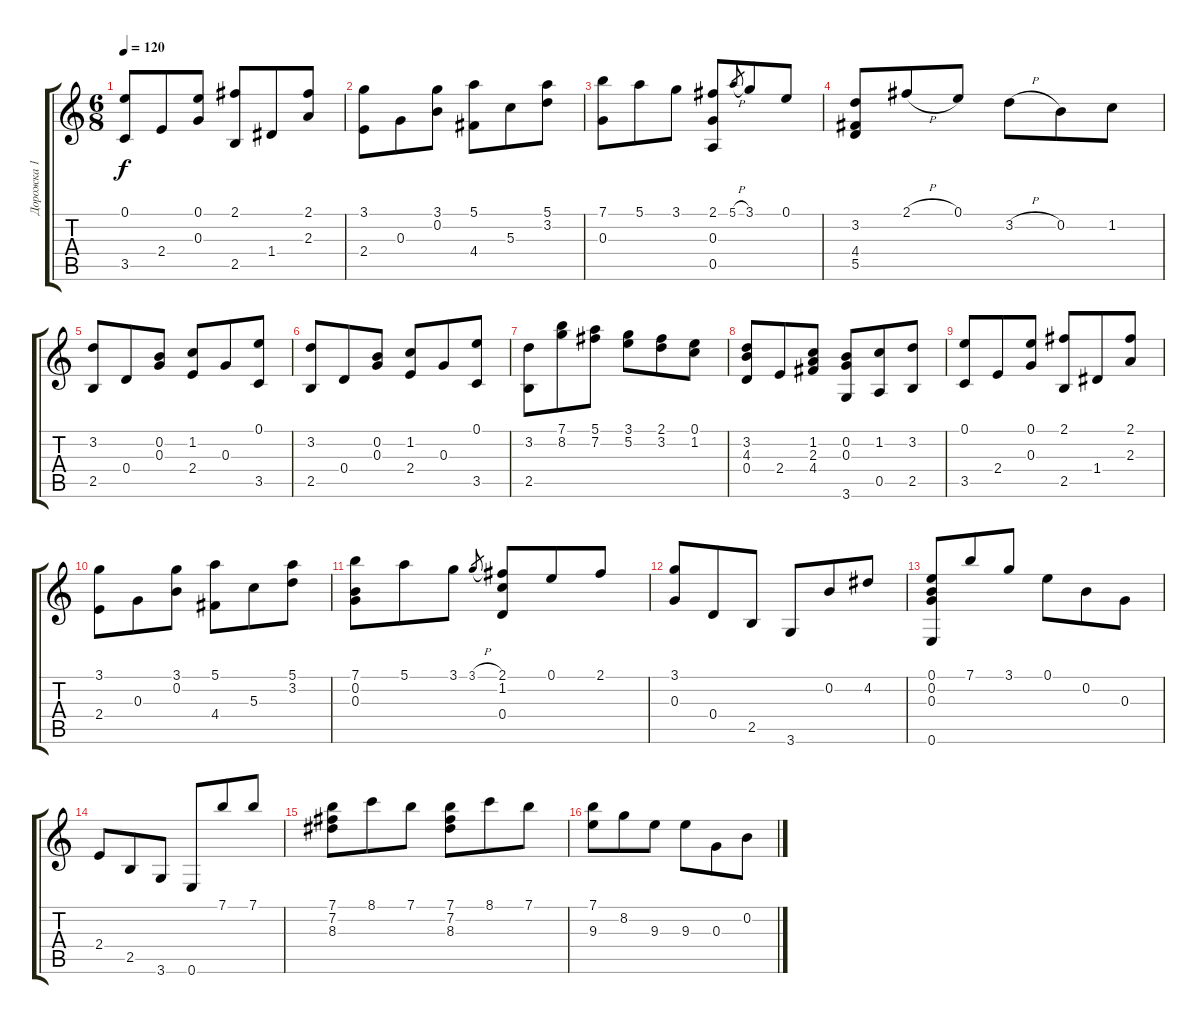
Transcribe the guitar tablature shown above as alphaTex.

\track ("Дорожка 1" "Дорожка 1") {instrument acousticguitarnylon}
\staff {score tabs}
\tuning (E4 B3 G3 D3 A2 E2) {hide}
\ts (6 8)
\tempo 120
\clef g2
\ks c
(0.1 3.5).8{dy f} 2.4.8 (0.1 0.3).8 (2.1 2.5).8 1.4.8 (2.1 2.3).8 |
(3.1 2.4).8 0.3.8 (3.1 0.2).8 (5.1 4.4).8 5.3.8 (5.1 3.2).8 |
(7.1 0.3).8 5.1.8 3.1.8 (2.1 0.3 0.5).8 5.1{h}.8{gr} 3.1.8 0.1.8 |
(3.2 4.4 5.5).8 2.1{h}.8 0.1.8 3.2{h}.8 0.2.8 1.2.8 |
(3.2 2.5).8 0.4.8 (0.2 0.3).8 (1.2 2.4).8 0.3.8 (0.1 3.5).8 |
(3.2 2.5).8 0.4.8 (0.2 0.3).8 (1.2 2.4).8 0.3.8 (0.1 3.5).8 |
(3.2 2.5).8 (7.1 8.2).8 (5.1 7.2).8 (3.1 5.2).8 (2.1 3.2).8 (0.1 1.2).8 |
(3.2 4.3 0.4).8 2.4.8 (1.2 2.3 4.4).8 (0.2 0.3 3.6).8 (1.2 0.5).8 (3.2 2.5).8 |
(0.1 3.5).8 2.4.8 (0.1 0.3).8 (2.1 2.5).8 1.4.8 (2.1 2.3).8 |
(3.1 2.4).8 0.3.8 (3.1 0.2).8 (5.1 4.4).8 5.3.8 (5.1 3.2).8 |
(7.1 0.2 0.3).8 5.1.8 3.1.8 3.1{h}.8{gr} (2.1 1.2 0.4).8 0.1.8 2.1.8 |
(3.1 0.3).8 0.4.8 2.5.8 3.6.8 0.2.8 4.2.8 |
(0.1 0.2 0.3 0.6).8 7.1.8 3.1.8 0.1.8 0.2.8 0.3.8 |
2.4.8 2.5.8 3.6.8 0.6.8 7.1.8 7.1.8 |
(7.1 7.2 8.3).8 8.1.8 7.1.8 (7.1 7.2 8.3).8 8.1.8 7.1.8 |
(7.1 9.3).8 8.2.8 9.3.8 9.3.8 0.3.8 0.2.8
